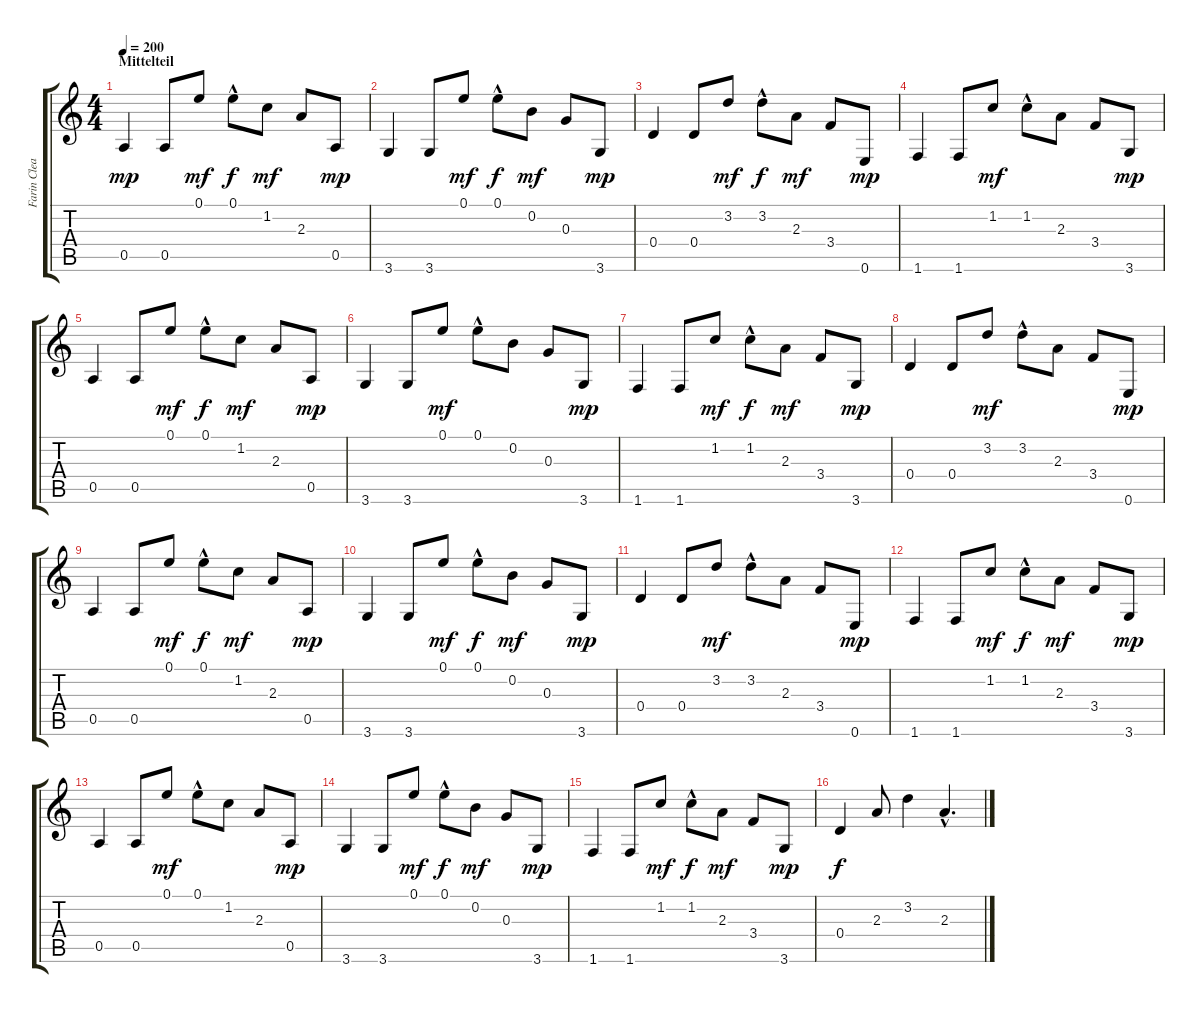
\track ("Farin Clean" "Farin Clea") {instrument electricguitarjazz}
\staff {score tabs}
\tuning (E4 B3 G3 D3 A2 E2) {hide}
\ts (4 4)
\section ("" "Mittelteil")
\tempo 200
\clef g2
\ks c
0.5.4{dy mp} 0.5.8 0.1.8{dy mf} 0.1{hac}.8{dy f} 1.2.8{dy mf} 2.3.8 0.5.8{dy mp} |
3.6.4 3.6.8 0.1.8{dy mf} 0.1{hac}.8{dy f} 0.2.8{dy mf} 0.3.8 3.6.8{dy mp} |
0.4.4 0.4.8 3.2.8{dy mf} 3.2{hac}.8{dy f} 2.3.8{dy mf} 3.4.8 0.6.8{dy mp} |
1.6.4 1.6.8 1.2.8{dy mf} 1.2{hac}.8 2.3.8 3.4.8 3.6.8{dy mp} |
0.5.4 0.5.8 0.1.8{dy mf} 0.1{hac}.8{dy f} 1.2.8{dy mf} 2.3.8 0.5.8{dy mp} |
3.6.4 3.6.8 0.1.8{dy mf} 0.1{hac}.8 0.2.8 0.3.8 3.6.8{dy mp} |
1.6.4 1.6.8 1.2.8{dy mf} 1.2{hac}.8{dy f} 2.3.8{dy mf} 3.4.8 3.6.8{dy mp} |
0.4.4 0.4.8 3.2.8{dy mf} 3.2{hac}.8 2.3.8 3.4.8 0.6.8{dy mp} |
0.5.4 0.5.8 0.1.8{dy mf} 0.1{hac}.8{dy f} 1.2.8{dy mf} 2.3.8 0.5.8{dy mp} |
3.6.4 3.6.8 0.1.8{dy mf} 0.1{hac}.8{dy f} 0.2.8{dy mf} 0.3.8 3.6.8{dy mp} |
0.4.4 0.4.8 3.2.8{dy mf} 3.2{hac}.8 2.3.8 3.4.8 0.6.8{dy mp} |
1.6.4 1.6.8 1.2.8{dy mf} 1.2{hac}.8{dy f} 2.3.8{dy mf} 3.4.8 3.6.8{dy mp} |
0.5.4 0.5.8 0.1.8{dy mf} 0.1{hac}.8 1.2.8 2.3.8 0.5.8{dy mp} |
3.6.4 3.6.8 0.1.8{dy mf} 0.1{hac}.8{dy f} 0.2.8{dy mf} 0.3.8 3.6.8{dy mp} |
1.6.4 1.6.8 1.2.8{dy mf} 1.2{hac}.8{dy f} 2.3.8{dy mf} 3.4.8 3.6.8{dy mp} |
0.4.4{dy f} 2.3.8 3.2.4 2.3{hac}.4{d}
